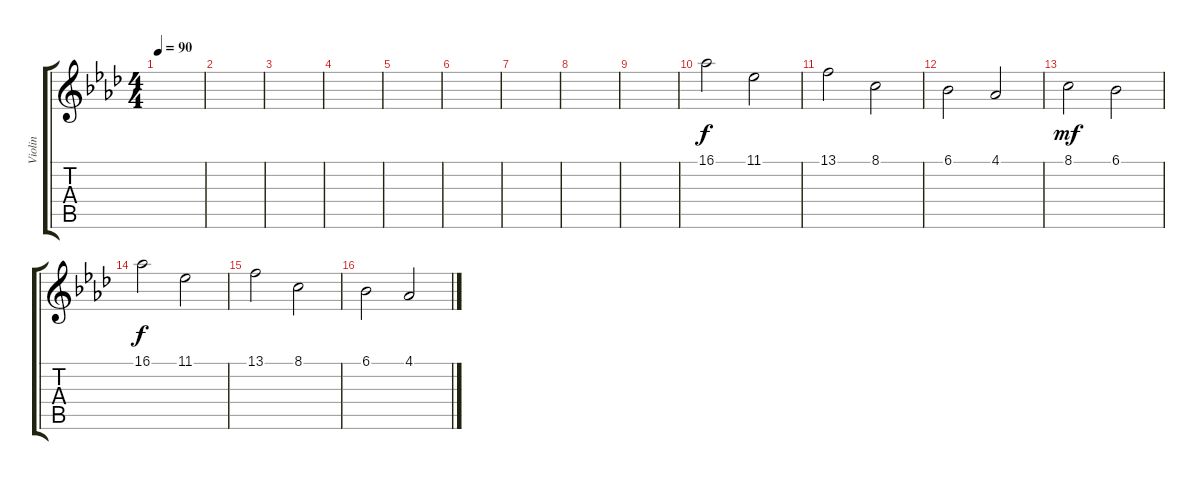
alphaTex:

\track ("Violin" "Violin") {instrument stringensemble1}
\staff {score tabs}
\tuning (E4 B3 G3 D3 A2 E2) {hide}
\ts (4 4)
\tempo 90
\clef g2
\ks ab
|
|
|
|
|
|
|
|
|
16.1.2 11.1.2 |
13.1.2 8.1.2 |
6.1.2 4.1.2 |
8.1.2{dy mf} 6.1.2 |
16.1.2{dy f} 11.1.2 |
13.1.2 8.1.2 |
6.1.2 4.1.2
